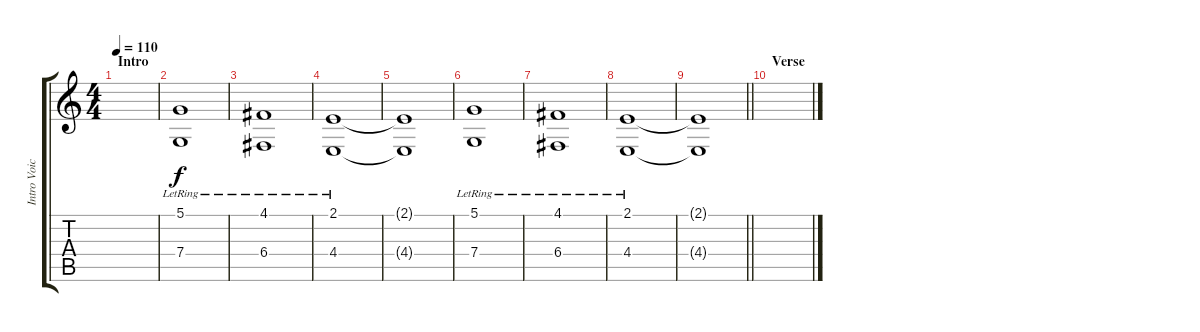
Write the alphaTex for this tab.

\track ("Intro Voice" "Intro Voic") {instrument lead6voice}
\staff {score tabs}
\tuning (D4 A3 F3 C3 G2 D2) {hide}
\ts (4 4)
\section ("" "Intro")
\tempo 110
\clef g2
\ks c
|
(5.1 7.4{lr}).1 |
(4.1{lr} 6.4).1 |
(2.1{lr} 4.4).1 |
(2.1{t} 4.4{t}).1 |
(5.1 7.4{lr}).1 |
(4.1{lr} 6.4).1 |
(2.1{lr} 4.4).1 |
\barLineRight lightlight
(2.1{t} 4.4{t}).1 |
\section ("" "Verse")
